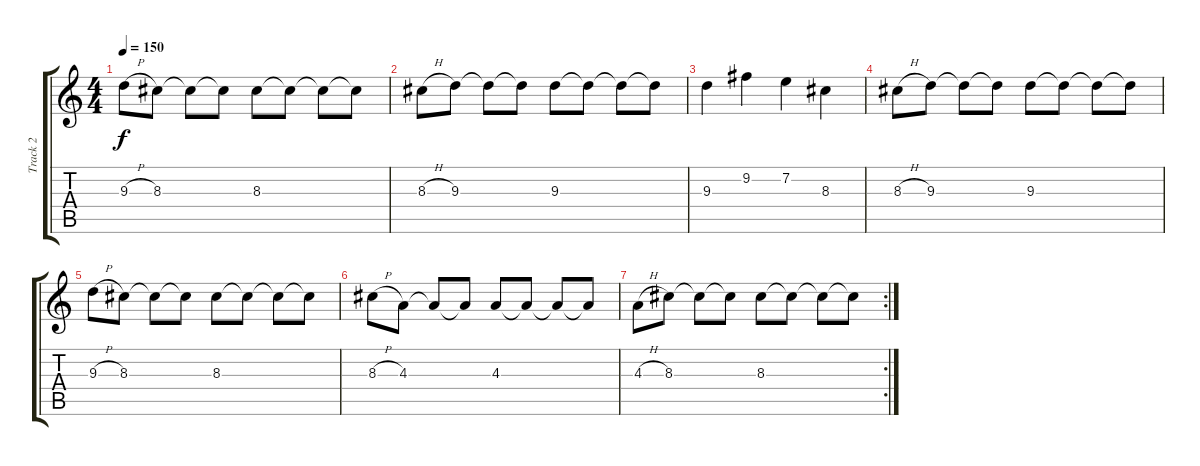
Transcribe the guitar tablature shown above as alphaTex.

\track ("Track 2" "Track 2") {instrument overdrivenguitar}
\staff {score tabs}
\tuning (D4 A3 F3 C3 G2 D2) {hide}
\ts (4 4)
\tempo 150
\clef g2
\ks c
9.3{h}.8{dy f} 8.3.8 8.3{t}.8 8.3{t}.8 8.3.8 8.3{t}.8 8.3{t}.8 8.3{t}.8 |
8.3{h}.8 9.3.8 9.3{t}.8 9.3{t}.8 9.3.8 9.3{t}.8 9.3{t}.8 9.3{t}.8 |
9.3.4 9.2.4 7.2.4 8.3.4 |
8.3{h}.8 9.3.8 9.3{t}.8 9.3{t}.8 9.3.8 9.3{t}.8 9.3{t}.8 9.3{t}.8 |
9.3{h}.8 8.3.8 8.3{t}.8 8.3{t}.8 8.3.8 8.3{t}.8 8.3{t}.8 8.3{t}.8 |
8.3{h}.8 4.3.8 4.3{t}.8 4.3{t}.8 4.3.8 4.3{t}.8 4.3{t}.8 4.3{t}.8 |
\rc 2
4.3{h}.8 8.3.8 8.3{t}.8 8.3{t}.8 8.3.8 8.3{t}.8 8.3{t}.8 8.3{t}.8
